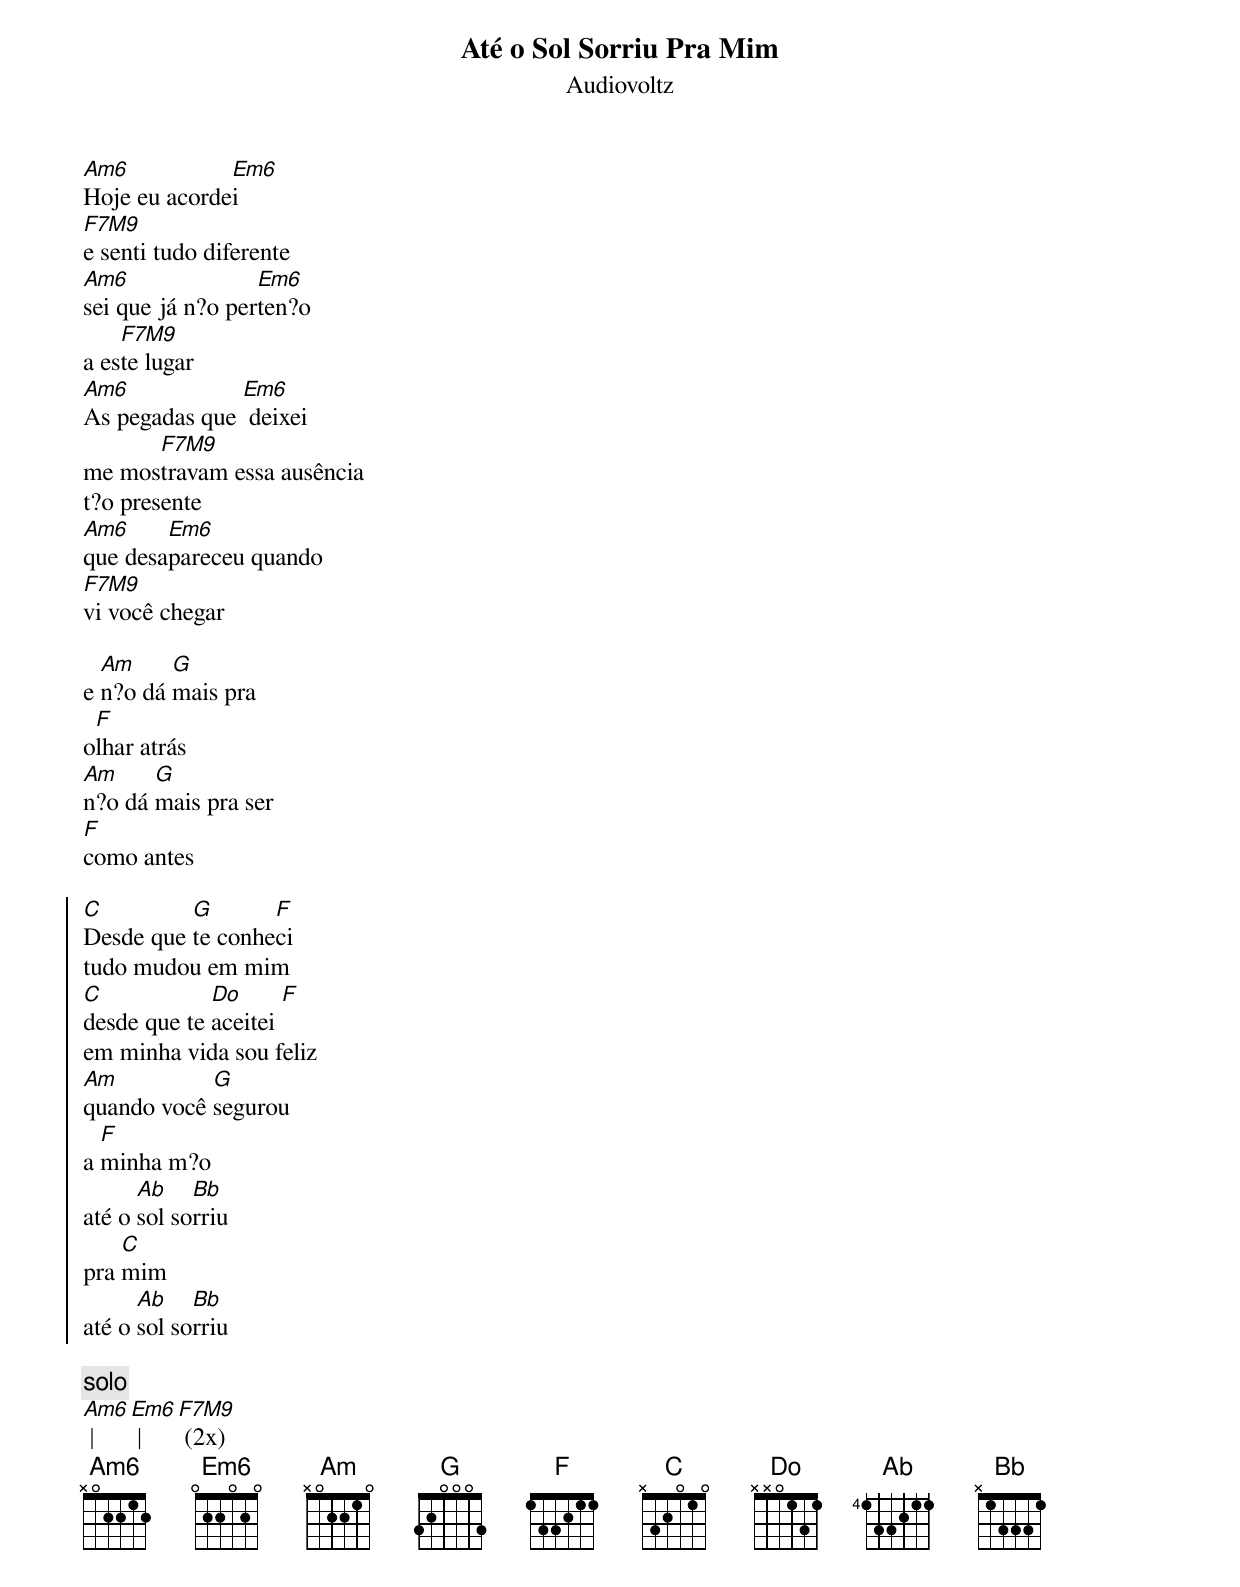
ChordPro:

{t:Até o Sol Sorriu Pra Mim}
{st:Audiovoltz}
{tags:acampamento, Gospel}

[Am6]Hoje eu acorde[Em6]i
[F7M9]e senti tudo diferente
[Am6]sei que já n?o per[Em6]ten?o
a es[F7M9]te lugar
[Am6]As pegadas que [Em6] deixei
me mos[F7M9]travam essa ausência
t?o presente
[Am6]que desa[Em6]pareceu quando
[F7M9]vi você chegar

e [Am]n?o dá [G]mais pra
o[F]lhar atrás
[Am]n?o dá [G]mais pra ser
[F]como antes

{start_of_chorus}
[C]Desde que [G]te conhe[F]ci
tudo mudou em mim
[C]desde que te [Do]aceitei [F]
em minha vida sou feliz
[Am]quando você [G]segurou
a [F]minha m?o
até o [Ab]sol so[Bb]rriu
pra [C]mim
até o [Ab]sol so[Bb]rriu
{end_of_chorus}

{comment:solo}
[Am6] | [Em6] | [F7M9] (2x)
